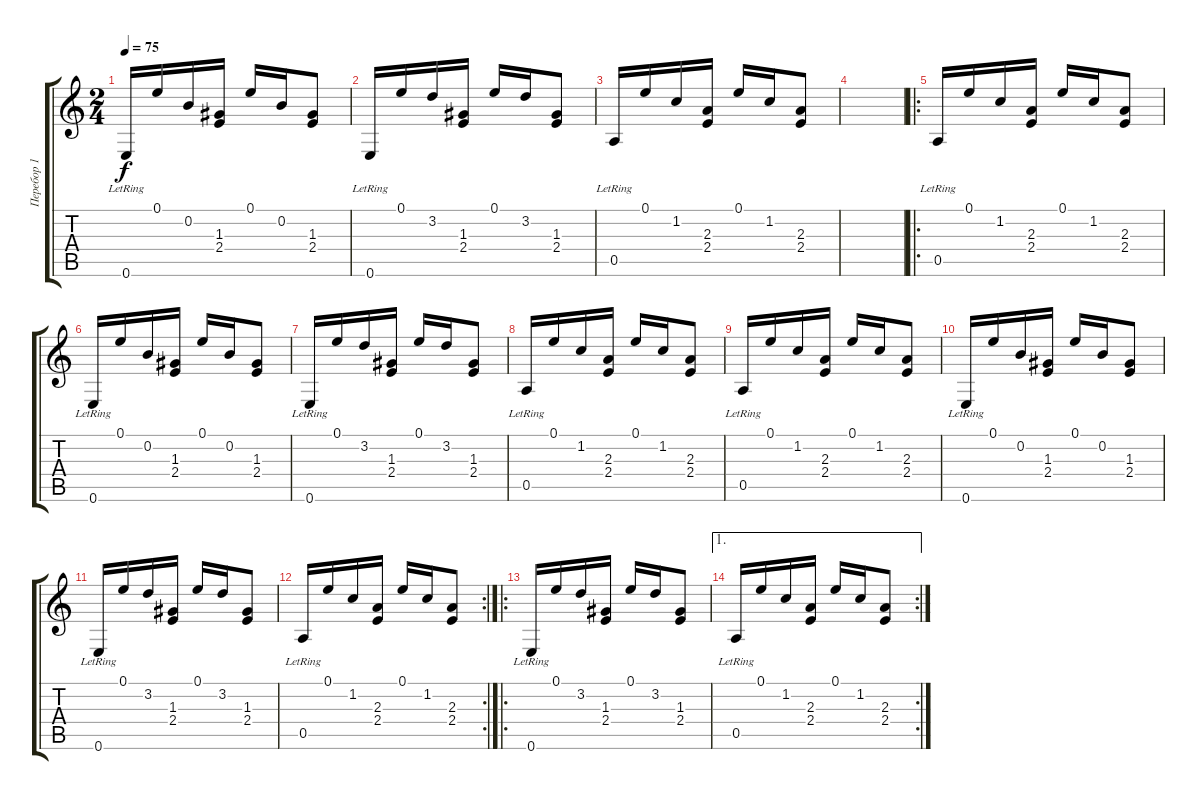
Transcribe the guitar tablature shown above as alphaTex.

\track ("Перебор 1" "Перебор 1") {instrument acousticguitarsteel}
\staff {score tabs}
\tuning (E4 B3 G3 D3 A2 E2) {hide}
\ts (2 4)
\tempo 75
\clef g2
\ks c
0.6{lr}.16{dy f} 0.1.16{beam Up} 0.2.16{beam Up} (1.3 2.4).16{beam Up} 0.1.16{beam Up} 0.2.16{beam Up} (1.3 2.4).8{beam Up} |
0.6{lr}.16 0.1.16{beam Up} 3.2.16{beam Up} (1.3 2.4).16{beam Up} 0.1.16{beam Up} 3.2.16{beam Up} (1.3 2.4).8{beam Up} |
0.5{lr}.16 0.1.16 1.2.16 (2.3 2.4).16 0.1.16 1.2.16 (2.3 2.4).8 |
|
\ro
0.5{lr}.16 0.1.16 1.2.16 (2.3 2.4).16 0.1.16 1.2.16 (2.3 2.4).8 |
0.6{lr}.16 0.1.16{beam Up} 0.2.16{beam Up} (1.3 2.4).16{beam Up} 0.1.16{beam Up} 0.2.16{beam Up} (1.3 2.4).8{beam Up} |
0.6{lr}.16 0.1.16{beam Up} 3.2.16{beam Up} (1.3 2.4).16{beam Up} 0.1.16{beam Up} 3.2.16{beam Up} (1.3 2.4).8{beam Up} |
0.5{lr}.16 0.1.16 1.2.16 (2.3 2.4).16 0.1.16 1.2.16 (2.3 2.4).8 |
0.5{lr}.16 0.1.16 1.2.16 (2.3 2.4).16 0.1.16 1.2.16 (2.3 2.4).8 |
0.6{lr}.16 0.1.16{beam Up} 0.2.16{beam Up} (1.3 2.4).16{beam Up} 0.1.16{beam Up} 0.2.16{beam Up} (1.3 2.4).8{beam Up} |
0.6{lr}.16 0.1.16{beam Up} 3.2.16{beam Up} (1.3 2.4).16{beam Up} 0.1.16{beam Up} 3.2.16{beam Up} (1.3 2.4).8{beam Up} |
\rc 2
0.5{lr}.16 0.1.16 1.2.16 (2.3 2.4).16 0.1.16 1.2.16 (2.3 2.4).8 |
\ro
0.6{lr}.16 0.1.16{beam Up} 3.2.16{beam Up} (1.3 2.4).16{beam Up} 0.1.16{beam Up} 3.2.16{beam Up} (1.3 2.4).8{beam Up} |
\ae 1
\rc 2
0.5{lr}.16 0.1.16 1.2.16 (2.3 2.4).16 0.1.16 1.2.16 (2.3 2.4).8
